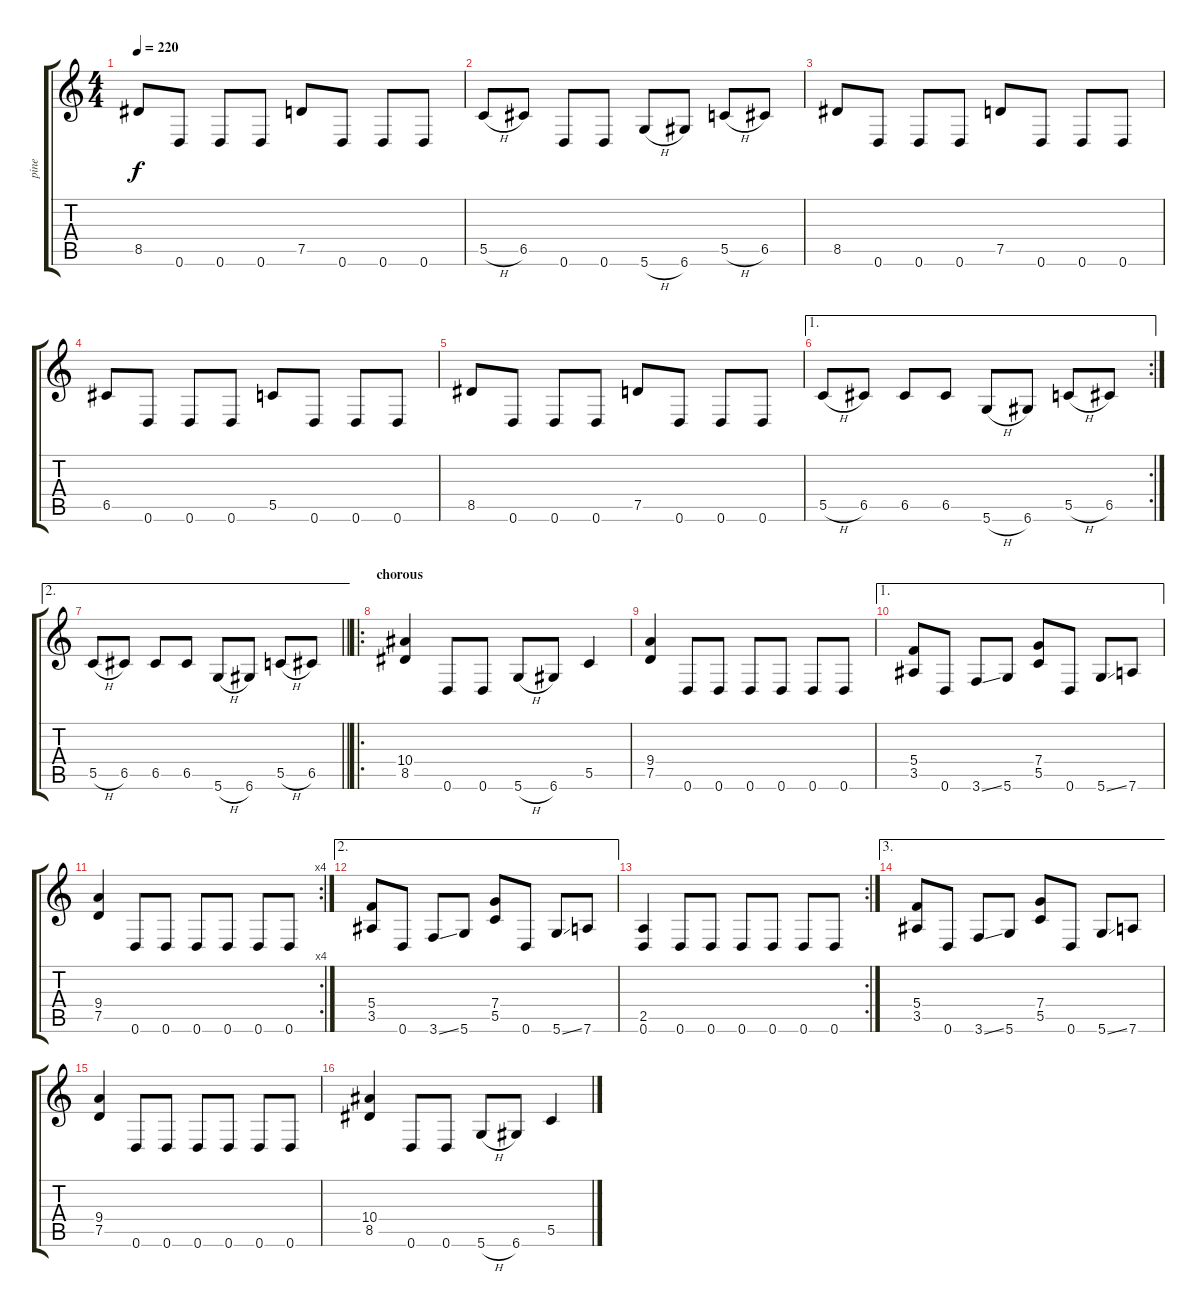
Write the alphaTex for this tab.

\track ("pine" "pine") {instrument distortionguitar}
\staff {score tabs}
\tuning (D4 A3 F3 C3 G2 D2) {hide}
\ts (4 4)
\tempo 220
\clef g2
\ks c
8.5.8{dy f} 0.6.8 0.6.8 0.6.8 7.5.8 0.6.8 0.6.8 0.6.8 |
5.5{h}.8 6.5.8 0.6.8 0.6.8 5.6{h}.8 6.6.8 5.5{h}.8 6.5.8 |
8.5.8 0.6.8 0.6.8 0.6.8 7.5.8 0.6.8 0.6.8 0.6.8 |
6.5.8 0.6.8 0.6.8 0.6.8 5.5.8 0.6.8 0.6.8 0.6.8 |
8.5.8 0.6.8 0.6.8 0.6.8 7.5.8 0.6.8 0.6.8 0.6.8 |
\ae 1
\rc 2
5.5{h}.8 6.5.8 6.5.8 6.5.8 5.6{h}.8 6.6.8 5.5{h}.8 6.5.8 |
\ae 2
\barLineRight lightlight
5.5{h}.8 6.5.8 6.5.8 6.5.8 5.6{h}.8 6.6.8 5.5{h}.8 6.5.8 |
\ro
\section ("" "chorous")
(10.4 8.5).4 0.6.8 0.6.8 5.6{h}.8 6.6.8 5.5.4 |
(9.4 7.5).4 0.6.8 0.6.8 0.6.8 0.6.8 0.6.8 0.6.8 |
\ae 1
(5.4 3.5).8 0.6.8 3.6{ss}.8 5.6.8 (7.4 5.5).8 0.6.8 5.6{ss}.8 7.6.8 |
\rc 4
(9.4 7.5).4 0.6.8 0.6.8 0.6.8 0.6.8 0.6.8 0.6.8 |
\ae 2
(5.4 3.5).8 0.6.8 3.6{ss}.8 5.6.8 (7.4 5.5).8 0.6.8 5.6{ss}.8 7.6.8 |
\rc 2
(2.5 0.6).4 0.6.8 0.6.8 0.6.8 0.6.8 0.6.8 0.6.8 |
\ae 3
(5.4 3.5).8 0.6.8 3.6{ss}.8 5.6.8 (7.4 5.5).8 0.6.8 5.6{ss}.8 7.6.8 |
(9.4 7.5).4 0.6.8 0.6.8 0.6.8 0.6.8 0.6.8 0.6.8 |
(10.4 8.5).4 0.6.8 0.6.8 5.6{h}.8 6.6.8 5.5.4
